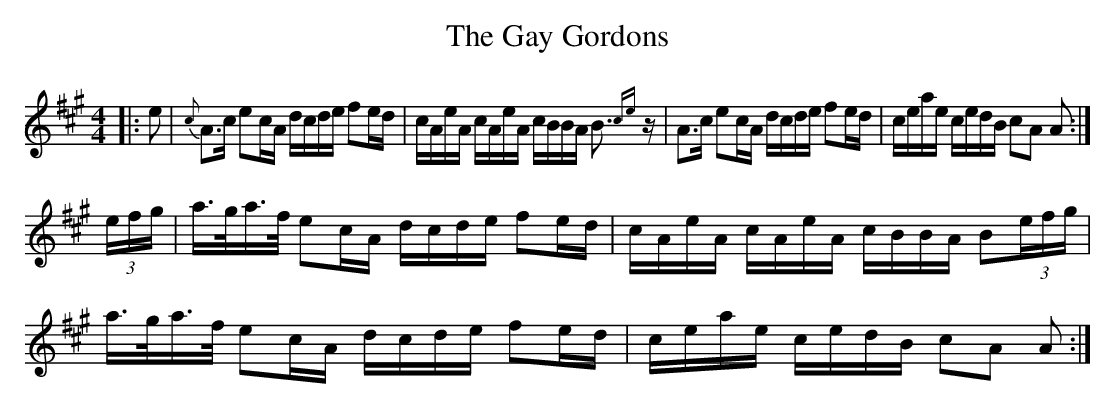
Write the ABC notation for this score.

X:1
T: The Gay Gordons
M: 4/4
L: 1/8
K: Amaj
|:e|{c}A>c ec/A/ d/c/d/e/ fe/d/|c/A/e/A/ c/A/e/A/ c/B/B/A/ B>{ce}z|A>c ec/A/ d/c/d/e/ fe/d/|c/e/a/e/ c/e/d/B/ cA A:|
(3e/f/g/|a/>g/a/>f/ ec/A/ d/c/d/e/ fe/d/|c/A/e/A/ c/A/e/A/ c/B/B/A/ B(3e/f/g/|a/>g/a/>f/ ec/A/ d/c/d/e/ fe/d/|c/e/a/e/ c/e/d/B/ cA A:|
